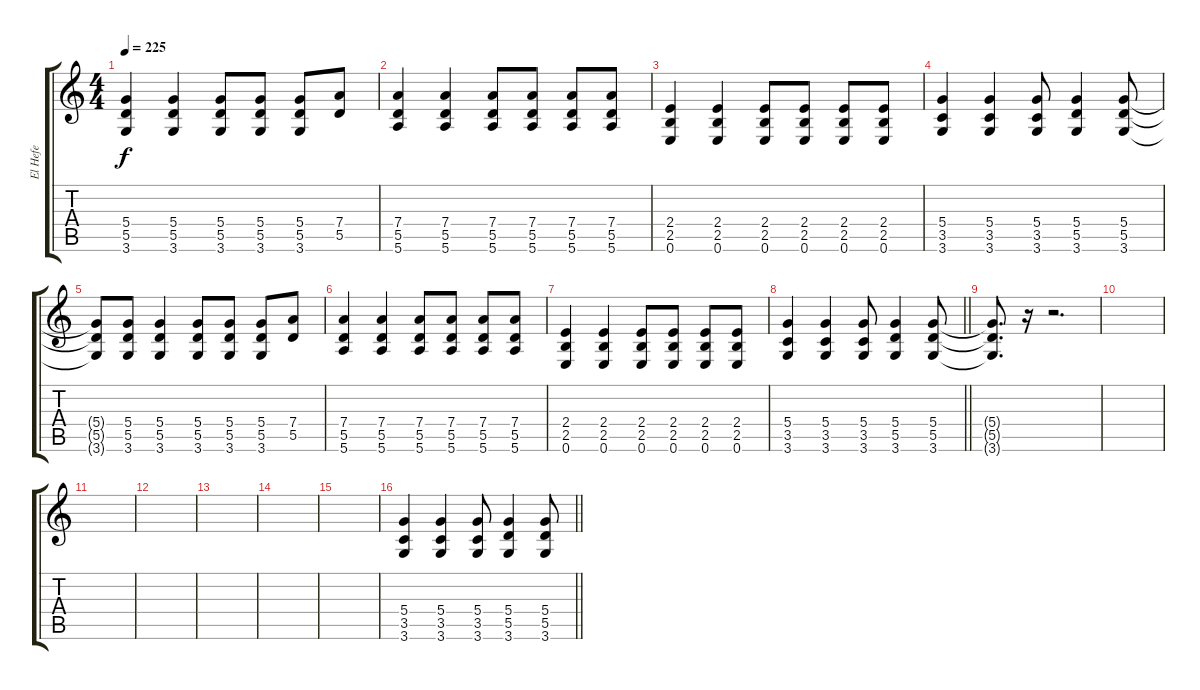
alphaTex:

\track ("El Hefe" "El Hefe") {instrument distortionguitar}
\staff {score tabs}
\tuning (E4 B3 G3 D3 A2 E2) {hide}
\ts (4 4)
\section ("" "")
\tempo 225
\clef g2
\ks c
(5.4{t} 5.5{t} 3.6{t}).4{dy f} (5.4 5.5 3.6).4 (5.4 5.5 3.6).8 (5.4 5.5 3.6).8 (5.4 5.5 3.6).8 (7.4 5.5).8 |
(7.4 5.5 5.6).4 (7.4 5.5 5.6).4 (7.4 5.5 5.6).8 (7.4 5.5 5.6).8 (7.4 5.5 5.6).8 (7.4 5.5 5.6).8 |
(2.4 2.5 0.6).4 (2.4 2.5 0.6).4 (2.4 2.5 0.6).8 (2.4 2.5 0.6).8 (2.4 2.5 0.6).8 (2.4 2.5 0.6).8 |
(5.4 3.5 3.6).4 (5.4 3.5 3.6).4 (5.4 3.5 3.6).8 (5.4 5.5 3.6).4 (5.4 5.5 3.6).8 |
(5.4{t} 5.5{t} 3.6{t}).8 (5.4 5.5 3.6).8 (5.4 5.5 3.6).4 (5.4 5.5 3.6).8 (5.4 5.5 3.6).8 (5.4 5.5 3.6).8 (7.4 5.5).8 |
(7.4 5.5 5.6).4 (7.4 5.5 5.6).4 (7.4 5.5 5.6).8 (7.4 5.5 5.6).8 (7.4 5.5 5.6).8 (7.4 5.5 5.6).8 |
(2.4 2.5 0.6).4 (2.4 2.5 0.6).4 (2.4 2.5 0.6).8 (2.4 2.5 0.6).8 (2.4 2.5 0.6).8 (2.4 2.5 0.6).8 |
\barLineRight lightlight
(5.4 3.5 3.6).4 (5.4 3.5 3.6).4 (5.4 3.5 3.6).8 (5.4 5.5 3.6).4 (5.4 5.5 3.6).8 |
\section ("" "")
(5.4{t} 5.5{t} 3.6{t}).8{d} r.16 r.2{d} |
|
|
|
|
|
|
\barLineRight lightlight
(5.4 3.5 3.6).4 (5.4 3.5 3.6).4 (5.4 3.5 3.6).8 (5.4 5.5 3.6).4 (5.4 5.5 3.6).8
